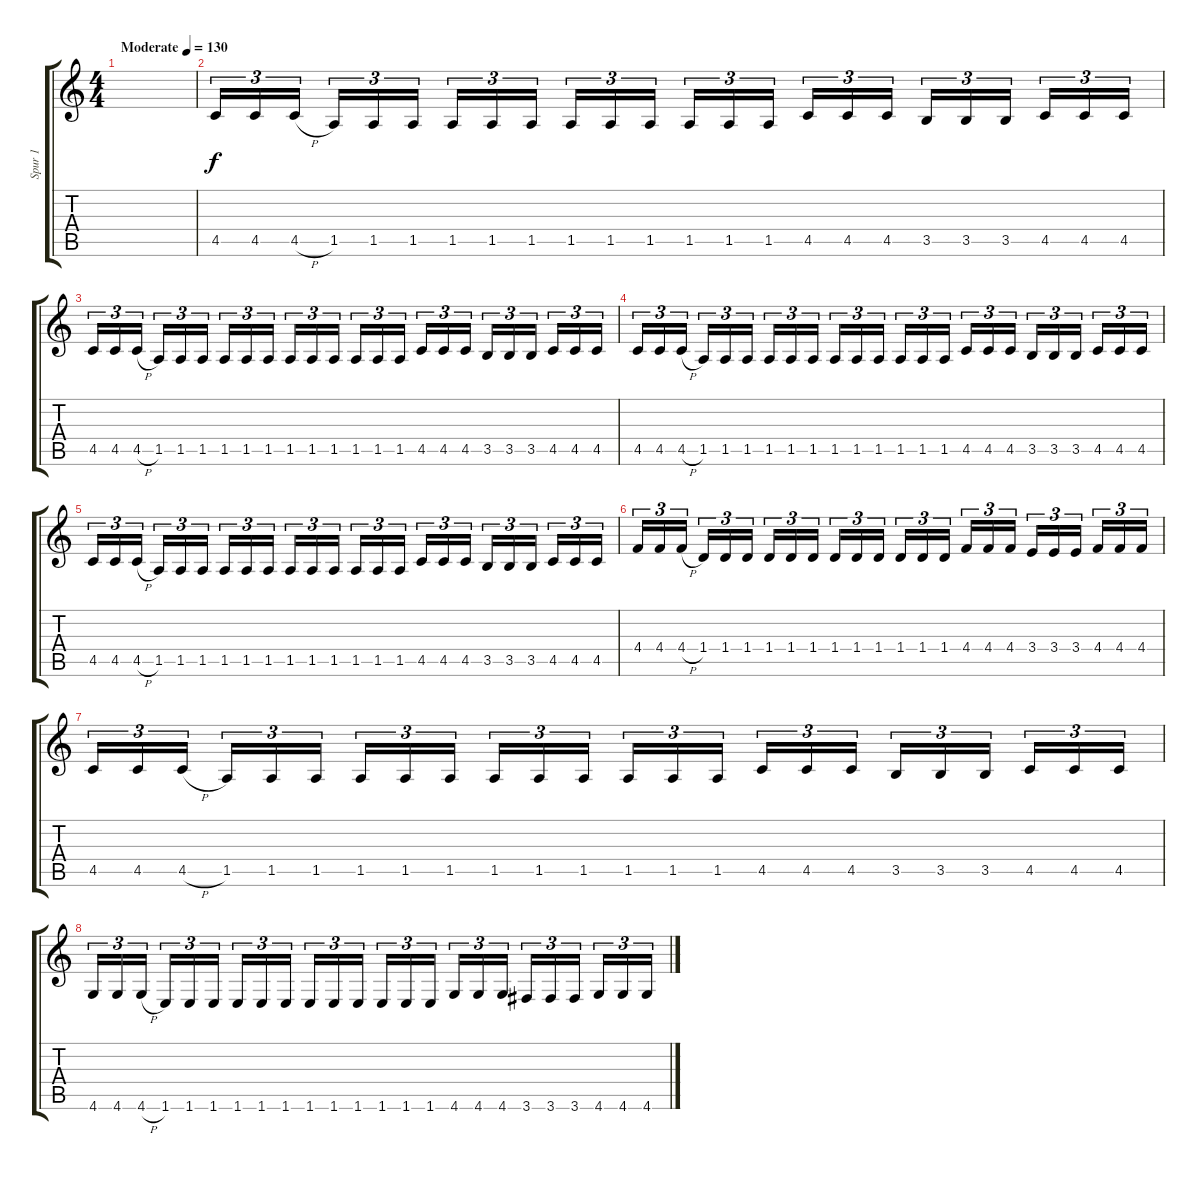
\track ("Spur 1" "Spur 1") {instrument distortionguitar}
\staff {score tabs}
\tuning (Eb4 Bb3 Gb3 Db3 Ab2 Eb2) {hide}
\ts (4 4)
\tempo (130 "Moderate")
\clef g2
\ks c
|
4.5.16{tu (3 2)} 4.5.16{tu (3 2)} 4.5{h}.16{tu (3 2) beam splitsecondary} 1.5.16{tu (3 2)} 1.5.16{tu (3 2)} 1.5.16{tu (3 2)} 1.5.16{tu (3 2)} 1.5.16{tu (3 2)} 1.5.16{tu (3 2) beam splitsecondary} 1.5.16{tu (3 2)} 1.5.16{tu (3 2)} 1.5.16{tu (3 2)} 1.5.16{tu (3 2)} 1.5.16{tu (3 2)} 1.5.16{tu (3 2) beam splitsecondary} 4.5.16{tu (3 2)} 4.5.16{tu (3 2)} 4.5.16{tu (3 2)} 3.5.16{tu (3 2)} 3.5.16{tu (3 2)} 3.5.16{tu (3 2) beam splitsecondary} 4.5.16{tu (3 2)} 4.5.16{tu (3 2)} 4.5.16{tu (3 2)} |
4.5.16{tu (3 2)} 4.5.16{tu (3 2)} 4.5{h}.16{tu (3 2) beam splitsecondary} 1.5.16{tu (3 2)} 1.5.16{tu (3 2)} 1.5.16{tu (3 2)} 1.5.16{tu (3 2)} 1.5.16{tu (3 2)} 1.5.16{tu (3 2) beam splitsecondary} 1.5.16{tu (3 2)} 1.5.16{tu (3 2)} 1.5.16{tu (3 2)} 1.5.16{tu (3 2)} 1.5.16{tu (3 2)} 1.5.16{tu (3 2) beam splitsecondary} 4.5.16{tu (3 2)} 4.5.16{tu (3 2)} 4.5.16{tu (3 2)} 3.5.16{tu (3 2)} 3.5.16{tu (3 2)} 3.5.16{tu (3 2) beam splitsecondary} 4.5.16{tu (3 2)} 4.5.16{tu (3 2)} 4.5.16{tu (3 2)} |
4.5.16{tu (3 2)} 4.5.16{tu (3 2)} 4.5{h}.16{tu (3 2) beam splitsecondary} 1.5.16{tu (3 2)} 1.5.16{tu (3 2)} 1.5.16{tu (3 2)} 1.5.16{tu (3 2)} 1.5.16{tu (3 2)} 1.5.16{tu (3 2) beam splitsecondary} 1.5.16{tu (3 2)} 1.5.16{tu (3 2)} 1.5.16{tu (3 2)} 1.5.16{tu (3 2)} 1.5.16{tu (3 2)} 1.5.16{tu (3 2) beam splitsecondary} 4.5.16{tu (3 2)} 4.5.16{tu (3 2)} 4.5.16{tu (3 2)} 3.5.16{tu (3 2)} 3.5.16{tu (3 2)} 3.5.16{tu (3 2) beam splitsecondary} 4.5.16{tu (3 2)} 4.5.16{tu (3 2)} 4.5.16{tu (3 2)} |
4.5.16{tu (3 2)} 4.5.16{tu (3 2)} 4.5{h}.16{tu (3 2) beam splitsecondary} 1.5.16{tu (3 2)} 1.5.16{tu (3 2)} 1.5.16{tu (3 2)} 1.5.16{tu (3 2)} 1.5.16{tu (3 2)} 1.5.16{tu (3 2) beam splitsecondary} 1.5.16{tu (3 2)} 1.5.16{tu (3 2)} 1.5.16{tu (3 2)} 1.5.16{tu (3 2)} 1.5.16{tu (3 2)} 1.5.16{tu (3 2) beam splitsecondary} 4.5.16{tu (3 2)} 4.5.16{tu (3 2)} 4.5.16{tu (3 2)} 3.5.16{tu (3 2)} 3.5.16{tu (3 2)} 3.5.16{tu (3 2) beam splitsecondary} 4.5.16{tu (3 2)} 4.5.16{tu (3 2)} 4.5.16{tu (3 2)} |
4.4.16{tu (3 2)} 4.4.16{tu (3 2)} 4.4{h}.16{tu (3 2) beam splitsecondary} 1.4.16{tu (3 2)} 1.4.16{tu (3 2)} 1.4.16{tu (3 2)} 1.4.16{tu (3 2)} 1.4.16{tu (3 2)} 1.4.16{tu (3 2) beam splitsecondary} 1.4.16{tu (3 2)} 1.4.16{tu (3 2)} 1.4.16{tu (3 2)} 1.4.16{tu (3 2)} 1.4.16{tu (3 2)} 1.4.16{tu (3 2) beam splitsecondary} 4.4.16{tu (3 2)} 4.4.16{tu (3 2)} 4.4.16{tu (3 2)} 3.4.16{tu (3 2)} 3.4.16{tu (3 2)} 3.4.16{tu (3 2) beam splitsecondary} 4.4.16{tu (3 2)} 4.4.16{tu (3 2)} 4.4.16{tu (3 2)} |
4.5.16{tu (3 2)} 4.5.16{tu (3 2)} 4.5{h}.16{tu (3 2) beam splitsecondary} 1.5.16{tu (3 2)} 1.5.16{tu (3 2)} 1.5.16{tu (3 2)} 1.5.16{tu (3 2)} 1.5.16{tu (3 2)} 1.5.16{tu (3 2) beam splitsecondary} 1.5.16{tu (3 2)} 1.5.16{tu (3 2)} 1.5.16{tu (3 2)} 1.5.16{tu (3 2)} 1.5.16{tu (3 2)} 1.5.16{tu (3 2) beam splitsecondary} 4.5.16{tu (3 2)} 4.5.16{tu (3 2)} 4.5.16{tu (3 2)} 3.5.16{tu (3 2)} 3.5.16{tu (3 2)} 3.5.16{tu (3 2) beam splitsecondary} 4.5.16{tu (3 2)} 4.5.16{tu (3 2)} 4.5.16{tu (3 2)} |
4.6.16{tu (3 2)} 4.6.16{tu (3 2)} 4.6{h}.16{tu (3 2) beam splitsecondary} 1.6.16{tu (3 2)} 1.6.16{tu (3 2)} 1.6.16{tu (3 2)} 1.6.16{tu (3 2)} 1.6.16{tu (3 2)} 1.6.16{tu (3 2) beam splitsecondary} 1.6.16{tu (3 2)} 1.6.16{tu (3 2)} 1.6.16{tu (3 2)} 1.6.16{tu (3 2)} 1.6.16{tu (3 2)} 1.6.16{tu (3 2) beam splitsecondary} 4.6.16{tu (3 2)} 4.6.16{tu (3 2)} 4.6.16{tu (3 2)} 3.6.16{tu (3 2)} 3.6.16{tu (3 2)} 3.6.16{tu (3 2) beam splitsecondary} 4.6.16{tu (3 2)} 4.6.16{tu (3 2)} 4.6.16{tu (3 2)}
